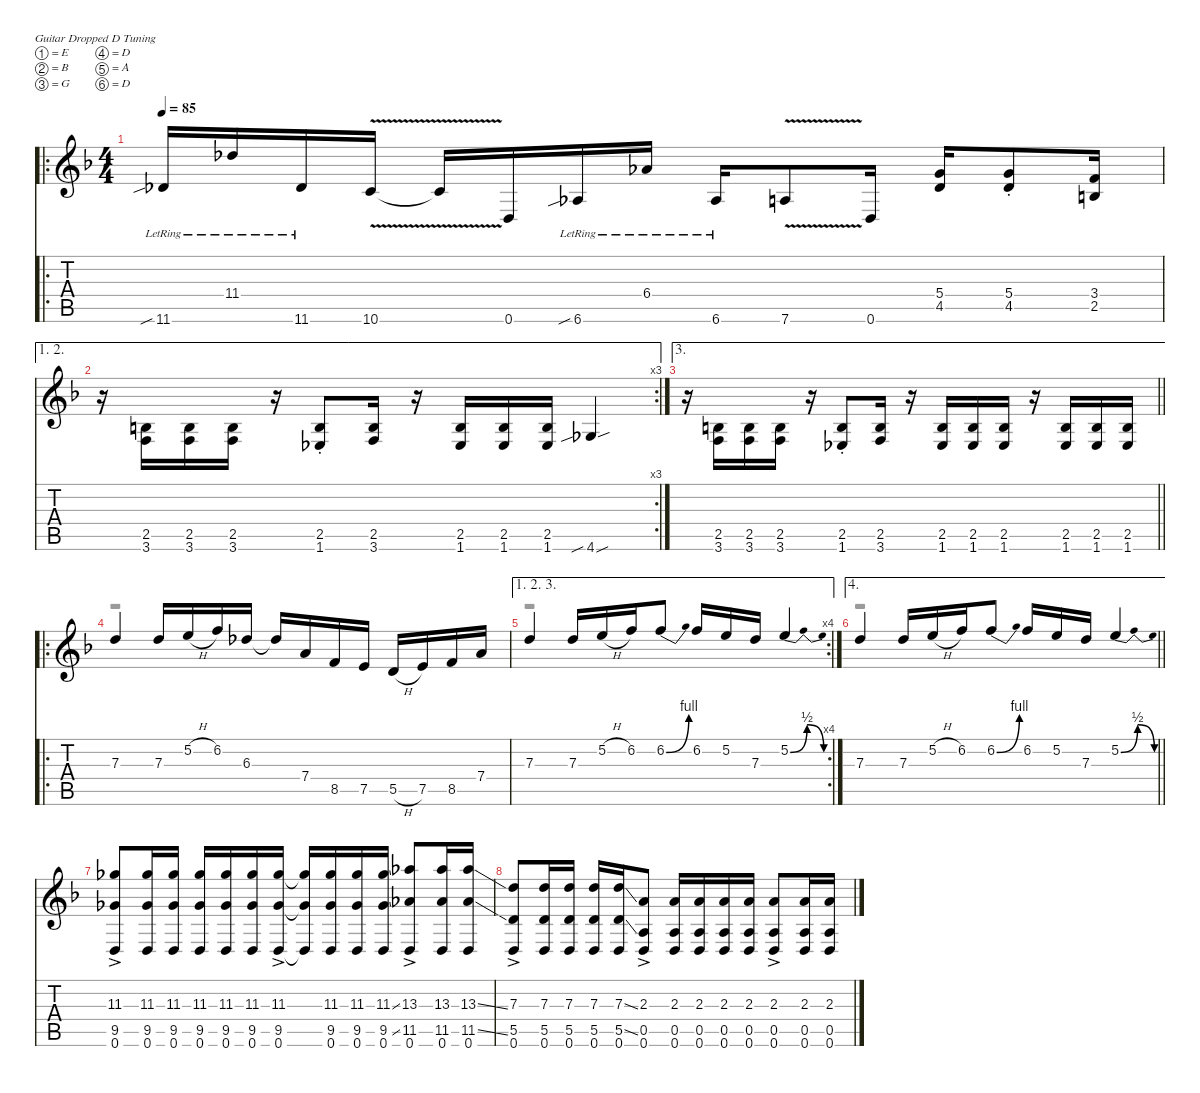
\defaultSystemsLayout 4
\hideDynamics
\bracketExtendMode nobrackets
\singleTrackTrackNamePolicy hidden
\multiTrackTrackNamePolicy hidden
\firstSystemTrackNameMode fullname
\firstSystemTrackNameOrientation horizontal
\otherSystemsTrackNameOrientation horizontal
\track ("Guitar 1" "Guitar 1") {instrument distortionguitar}
\staff {score tabs}
\tuning (E4 B3 G3 D3 A2 D2)
\voice
\ro
\ts (4 4)
\tempo 85
\clef g2
\ks f
11.6{sib lr acc b}.16{dy fff beam Up} 11.4{lr acc b}.16{beam Up} 11.6{lr acc b}.16{beam Up} 10.6{v acc forcenatural}.16{beam Up} 10.6{v t acc forcenatural}.16{beam Up} 0.6{acc forcenatural}.16{beam Up} 6.6{sib lr acc b}.16{beam Up} 6.4{lr acc b}.16{beam Up} 6.6{lr acc b}.16{beam Up} 7.6{v acc forcenatural}.8{beam Up} 0.6{acc forcenatural}.16{beam Up} (5.4{acc forcenatural} 4.5{acc b}).16{beam Up} (5.4{st acc forcenatural} 4.5{st acc b}).8{beam Up} (3.4{acc forcenatural} 2.5{acc forcenatural}).16{beam Up} |
\ae (1 2)
\rc 3
r.16{beam Down} (2.5{acc forcenatural} 3.6{acc forcenatural}).16{beam Up} (2.5{acc forcenatural} 3.6{acc forcenatural}).16{beam Up} (2.5{acc forcenatural} 3.6{acc forcenatural}).16{beam Up} r.16{beam Up} (2.5{st acc forcenatural} 1.6{st acc b}).8{beam Up} (2.5{acc forcenatural} 3.6{acc forcenatural}).16{beam Up} r.16{beam Up} (2.5{acc forcenatural} 1.6{acc b}).16{beam Up} (2.5{acc forcenatural} 1.6{acc b}).16{beam Up} (2.5{acc forcenatural} 1.6{acc b}).16{beam Up} 4.6{sib sou acc b}.4{beam Up} |
\ae 3
\barLineRight lightlight
r.16{beam Down} (2.5{acc forcenatural} 3.6{acc forcenatural}).16{beam Up} (2.5{acc forcenatural} 3.6{acc forcenatural}).16{beam Up} (2.5{acc forcenatural} 3.6{acc forcenatural}).16{beam Up} r.16{beam Up} (2.5{st acc forcenatural} 1.6{st acc b}).8{beam Up} (2.5{acc forcenatural} 3.6{acc forcenatural}).16{beam Up} r.16{beam Up} (2.5{acc forcenatural} 1.6{acc b}).16{beam Up} (2.5{acc forcenatural} 1.6{acc b}).16{beam Up} (2.5{acc forcenatural} 1.6{acc b}).16{beam Up} r.16{beam Up} (2.5{acc forcenatural} 1.6{acc b}).16{beam Up} (2.5{acc forcenatural} 1.6{acc b}).16{beam Up} (2.5{acc forcenatural} 1.6{acc b}).16{beam Up} |
\ro
7.3{acc forcenatural}.4{dy ff beam Up} 7.3{acc forcenatural}.16{beam Up} 5.2{h acc forcenatural}.16{beam Up} 6.2{acc forcenatural}.16{beam Up} 6.3{acc b}.16{beam Up} 6.3{t acc b}.16{beam Up} 7.4{acc forcenatural}.16{beam Up} 8.5{acc forcenatural}.16{beam Up} 7.5{acc forcenatural}.16{beam Up} 5.5{h acc forcenatural}.16{beam Up} 7.5{acc forcenatural}.16{beam Up} 8.5{acc forcenatural}.16{beam Up} 7.4{acc forcenatural}.16{beam Up} |
\ae (1 2 3)
\rc 4
7.3{acc forcenatural}.4{beam Up} 7.3{acc forcenatural}.16{beam Up} 5.2{h acc forcenatural}.16{beam Up} 6.2{acc forcenatural}.16{beam Up} 6.2{be (bend 0 0 9.999999599999999 4) acc forcenatural}.8{beam Up} 6.2{acc forcenatural}.16{beam Up} 5.2{acc forcenatural}.16{beam Up} 7.3{acc forcenatural}.16{beam Up} 5.2{be (bendrelease 0 0 12.999999599999999 2 18 2 30 0) acc forcenatural}.4{dy f beam Up} |
\ae 4
\barLineRight lightlight
7.3{acc forcenatural}.4{dy ff beam Up} 7.3{acc forcenatural}.16{beam Up} 5.2{h acc forcenatural}.16{beam Up} 6.2{acc forcenatural}.16{beam Up} 6.2{be (bend 0 0 9.999999599999999 4) acc forcenatural}.8{beam Up} 6.2{acc forcenatural}.16{beam Up} 5.2{acc forcenatural}.16{beam Up} 7.3{acc forcenatural}.16{beam Up} 5.2{be (bendrelease 0 0 12 2 18 2 30 0) acc forcenatural}.4{dy f beam Up} |
(11.3{ac acc b} 9.5{ac acc b} 0.6{ac acc forcenatural}).8{beam Up} (11.3{acc b} 9.5{acc b} 0.6{acc forcenatural}).16{beam Up} (11.3{acc b} 9.5{acc b} 0.6{acc forcenatural}).16{beam Up} (11.3{acc b} 9.5{acc b} 0.6{acc forcenatural}).16{beam Up} (11.3{acc b} 9.5{acc b} 0.6{acc forcenatural}).16{beam Up} (11.3{acc b} 9.5{acc b} 0.6{acc forcenatural}).16{beam Up} (11.3{ac acc b} 9.5{ac acc b} 0.6{ac acc forcenatural}).16{beam Up} (11.3{t acc b} 9.5{t acc b} 0.6{t acc forcenatural}).16{beam Up} (11.3{acc b} 9.5{acc b} 0.6{acc forcenatural}).16{beam Up} (11.3{acc b} 9.5{acc b} 0.6{acc forcenatural}).16{beam Up} (11.3{ss acc b} 9.5{ss acc b} 0.6{acc forcenatural}).16{beam Up} (13.3{ac acc b} 11.5{ac acc b} 0.6{ac acc forcenatural}).8{beam Up} (13.3{acc b} 11.5{acc b} 0.6{acc forcenatural}).16{beam Up} (13.3{ss acc b} 11.5{ss acc b} 0.6{acc forcenatural}).16{beam Up} |
(7.3{ac acc forcenatural} 5.5{ac acc forcenatural} 0.6{ac acc forcenatural}).8{beam Up} (7.3{acc forcenatural} 5.5{acc forcenatural} 0.6{acc forcenatural}).16{beam Up} (7.3{acc forcenatural} 5.5{acc forcenatural} 0.6{acc forcenatural}).16{beam Up} (7.3{acc forcenatural} 5.5{acc forcenatural} 0.6{acc forcenatural}).16{beam Up} (7.3{ss acc forcenatural} 5.5{ss acc forcenatural} 0.6{acc forcenatural}).16{beam Up} (2.3{ac acc forcenatural} 0.5{ac acc forcenatural} 0.6{ac acc forcenatural}).8{beam Up} (2.3{acc forcenatural} 0.5{acc forcenatural} 0.6{acc forcenatural}).16{beam Up} (2.3{acc forcenatural} 0.5{acc forcenatural} 0.6{acc forcenatural}).16{beam Up} (2.3{acc forcenatural} 0.5{acc forcenatural} 0.6{acc forcenatural}).16{beam Up} (2.3{acc forcenatural} 0.5{acc forcenatural} 0.6{acc forcenatural}).16{beam Up} (2.3{ac acc forcenatural} 0.5{ac acc forcenatural} 0.6{ac acc forcenatural}).8{beam Up} (2.3{acc forcenatural} 0.5{acc forcenatural} 0.6{acc forcenatural}).16{beam Up} (2.3{acc forcenatural} 0.5{acc forcenatural} 0.6{acc forcenatural}).16{beam Up}
\voice
\clef g2
\ottava regular
\simile none
\ks f
|
|
\barLineRight lightlight
|
r.1{beam Down} |
r.1{beam Down} |
\barLineRight lightlight
r.1{beam Down} |
|
